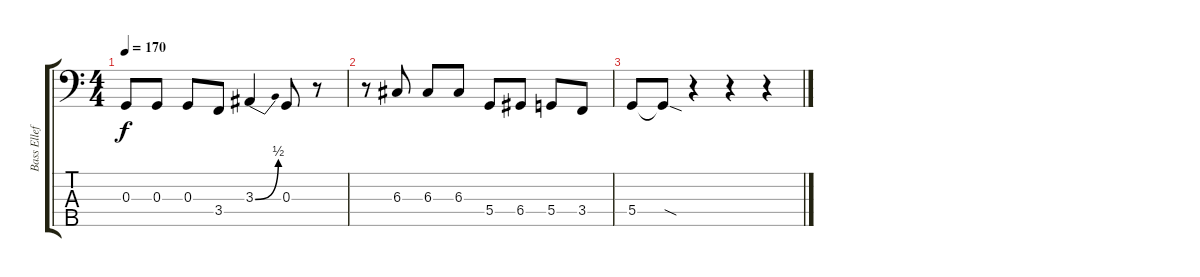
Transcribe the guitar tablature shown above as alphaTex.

\track ("Bass Ellefson" "Bass Ellef") {instrument electricbasspick}
\staff {score tabs}
\tuning (F2 C2 G1 D1 A0) {hide}
\ts (4 4)
\tempo 170
\clef f4
\ks c
0.3.8{dy f} 0.3.8 0.3.8 3.4.8 3.3{be (bend 0 0 60 2)}.4 0.3.8 r.8 |
r.8 6.3.8 6.3.8 6.3.8 5.4.8 6.4.8 5.4.8 3.4.8 |
5.4.8 5.4{sod t}.8 r.4 r.4 r.4
